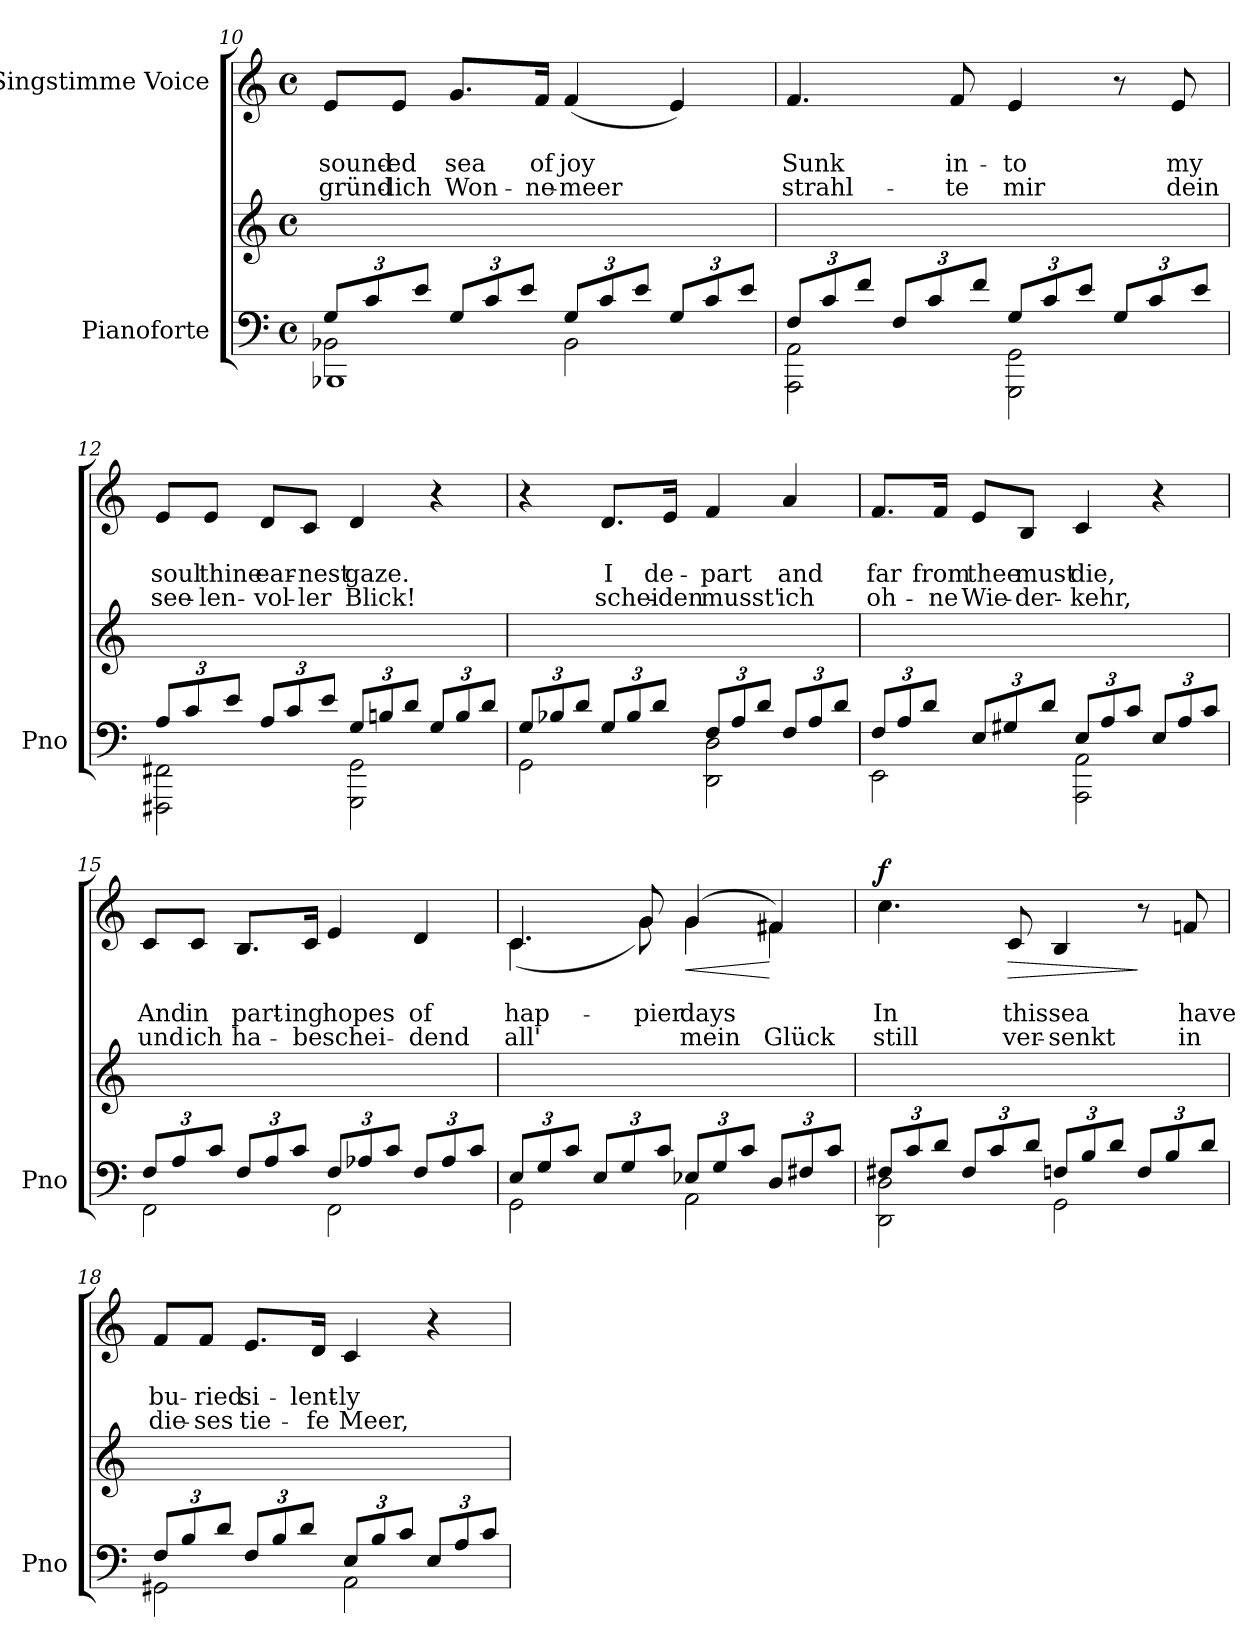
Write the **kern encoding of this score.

**kern	**kern	**kern	**text	**text	**text	**dynam
*part2	*part2	*part1	*part1	*part1	*part1	*part1
*staff3	*staff2	*staff1	*staff1	*staff1	*staff1	*staff1
*I"Pianoforte	*	*I"Singstimme Voice	*	*	*	*
*I'Pno	*	*	*	*	*	*
*clefF4	*clefG2	*clefG2	*	*	*	*
*k[]	*k[]	*k[]	*	*	*	*
*M4/4	*M4/4	*M4/4	*	*	*	*
*met(c)	*met(c)	*met(c)	*	*	*	*
*Xbrackettup	*	*	*	*	*	*
=10	=10	=10	=10	=10	=10	=10
*^	*	*	*	*	*	*
*	*^	*	*	*	*	*	*
12G/L	2BB-X\	1BBB-X	1ryy	8e/L	.	-sound-	-gründ-	.
12c/	.	.	.	.	.	.	.	.
.	.	.	.	8e/J	.	-ed	-lich	.
12e/J	.	.	.	.	.	.	.	.
12G/L	.	.	.	8.g/L	.	sea	Won-	.
12c/	.	.	.	.	.	.	.	.
12e/J	.	.	.	.	.	.	.	.
.	.	.	.	16f/Jk	.	of	-ne-	.
12G/L	2BB-\	.	.	(4f/	.	joy	-meer	.
12c/	.	.	.	.	.	.	.	.
12e/J	.	.	.	.	.	.	.	.
12G/L	.	.	.	4e/)	.	.	.	.
12c/	.	.	.	.	.	.	.	.
12e/J	.	.	.	.	.	.	.	.
=11	=11	=11	=11	=11	=11	=11	=11	=11
12F/L	2AAA\ 2AA\	1ryy	1ryy	4.f/	.	Sunk	strahl-	.
12c/	.	.	.	.	.	.	.	.
12f/J	.	.	.	.	.	.	.	.
12F/L	.	.	.	.	.	.	.	.
12c/	.	.	.	.	.	.	.	.
.	.	.	.	8f/	.	in-	-te	.
12f/J	.	.	.	.	.	.	.	.
12G/L	2GGG\ 2GG\	.	.	4e/	.	-to	mir	.
12c/	.	.	.	.	.	.	.	.
12e/J	.	.	.	.	.	.	.	.
12G/L	.	.	.	8r	.	.	.	.
12c/	.	.	.	.	.	.	.	.
.	.	.	.	8e/	.	my	dein	.
12e/J	.	.	.	.	.	.	.	.
*	*v	*v	*	*	*	*	*	*
=12	=12	=12	=12	=12	=12	=12	=12
12A/L	2FFF#X\ 2FF#X\	1ryy	8e/L	.	soul	see-	.
12c/	.	.	.	.	.	.	.
.	.	.	8e/J	.	thine	-len-	.
12e/J	.	.	.	.	.	.	.
12A/L	.	.	8d/L	.	ear-	-vol-	.
12c/	.	.	.	.	.	.	.
.	.	.	8c/J	.	-nest	-ler	.
12e/J	.	.	.	.	.	.	.
12G/L	2GGG\ 2GG\	.	4d/	.	gaze.	Blick!	.
12Bn/	.	.	.	.	.	.	.
12d/J	.	.	.	.	.	.	.
12G/L	.	.	4r	.	.	.	.
12B/	.	.	.	.	.	.	.
12d/J	.	.	.	.	.	.	.
=13	=13	=13	=13	=13	=13	=13	=13
12G/L	2GG\	1ryy	4r	.	.	.	.
12B-X/	.	.	.	.	.	.	.
12d/J	.	.	.	.	.	.	.
12G/L	.	.	8.d/L	.	I	schei-	.
12B-/	.	.	.	.	.	.	.
12d/J	.	.	.	.	.	.	.
.	.	.	16e/Jk	.	de-	-den	.
12F/L	2DD\ 2D\	.	4f/	.	-part	musst'	.
12A/	.	.	.	.	.	.	.
12d/J	.	.	.	.	.	.	.
12F/L	.	.	4a/	.	and	ich	.
12A/	.	.	.	.	.	.	.
12d/J	.	.	.	.	.	.	.
=14	=14	=14	=14	=14	=14	=14	=14
12F/L	2EE\	1ryy	8.f/L	.	far	oh-	.
12A/	.	.	.	.	.	.	.
12d/J	.	.	.	.	.	.	.
.	.	.	16f/Jk	.	from	-ne	.
12E/L	.	.	8e/L	.	thee	Wie-	.
12G#X/	.	.	.	.	.	.	.
.	.	.	8B/J	.	must	-der-	.
12d/J	.	.	.	.	.	.	.
12E/L	2AAA\ 2AA\	.	4c/	.	die,	-kehr,	.
12A/	.	.	.	.	.	.	.
12c/J	.	.	.	.	.	.	.
12E/L	.	.	4r	.	.	.	.
12A/	.	.	.	.	.	.	.
12c/J	.	.	.	.	.	.	.
=15	=15	=15	=15	=15	=15	=15	=15
12F/L	2FF\	1ryy	8c/L	.	And	und	.
12A/	.	.	.	.	.	.	.
.	.	.	8c/J	.	in	ich	.
12c/J	.	.	.	.	.	.	.
12F/L	.	.	8.B/L	.	part-	ha-	.
12A/	.	.	.	.	.	.	.
12c/J	.	.	.	.	.	.	.
.	.	.	16c/Jk	.	-ing	-be	.
12F/L	2FF\	.	4e/	.	hopes	schei-	.
12A-X/	.	.	.	.	.	.	.
12c/J	.	.	.	.	.	.	.
12F/L	.	.	4d/	.	of	-dend	.
12A-/	.	.	.	.	.	.	.
12c/J	.	.	.	.	.	.	.
=16	=16	=16	=16	=16	=16	=16	=16
*	*	*	*^	*	*	*	*
12E/L	2GG\	1ryy	4.c/	(4.c\	.	hap-	all'	.
12G/	.	.	.	.	.	.	.	.
12c/J	.	.	.	.	.	.	.	.
12E/L	.	.	.	.	.	.	.	.
12G/	.	.	.	.	.	.	.	.
.	.	.	8g/	8g\)	.	-pier	.	.
12c/J	.	.	.	.	.	.	.	.
!	!	!	!	!	!	!	!	!LO:HP:b
12E-X/L	2AA\	.	(4g/	4g\	.	days	mein	<
12G/	.	.	.	.	.	.	.	.
12c/J	.	.	.	.	.	.	.	.
12D/L	.	.	4f#X/)	4f#\	.	.	Glück	[
12F#X/	.	.	.	.	.	.	.	.
12c/J	.	.	.	.	.	.	.	.
*	*	*	*v	*v	*	*	*	*
=17	=17	=17	=17	=17	=17	=17	=17
!	!	!	!	!	!	!	!LO:DY:a
12F#X/L	2DD\ 2D\	1ryy	4.cc\	.	In	still	f
12c/	.	.	.	.	.	.	.
12d/J	.	.	.	.	.	.	.
12F#/L	.	.	.	.	.	.	.
12c/	.	.	.	.	.	.	.
!	!	!	!	!	!	!	!LO:HP:b
.	.	.	8c/	.	this	ver-	>
12d/J	.	.	.	.	.	.	.
12Fn/L	2GG\	.	4B/	.	sea	-senkt	.
12B/	.	.	.	.	.	.	.
12d/J	.	.	.	.	.	.	.
12F/L	.	.	8r	.	.	.	]
12B/	.	.	.	.	.	.	.
.	.	.	8fn/	.	have	in	.
12d/J	.	.	.	.	.	.	.
=18	=18	=18	=18	=18	=18	=18	=18
12F/L	2GG#X\	1ryy	8f/L	.	bu-	die-	.
12B/	.	.	.	.	.	.	.
.	.	.	8f/J	.	-ried	-ses	.
12d/J	.	.	.	.	.	.	.
12F/L	.	.	8.e/L	.	si-	tie-	.
12B/	.	.	.	.	.	.	.
12d/J	.	.	.	.	.	.	.
.	.	.	16d/Jk	.	-lent-	-fe	.
12E/L	2AA\	.	4c/	.	-ly	Meer,	.
12B/	.	.	.	.	.	.	.
12c/J	.	.	.	.	.	.	.
12E/L	.	.	4r	.	.	.	.
12A/	.	.	.	.	.	.	.
12c/J	.	.	.	.	.	.	.
*v	*v	*	*	*	*	*	*
=	=	=	=	=	=	=
*-	*-	*-	*-	*-	*-	*-
